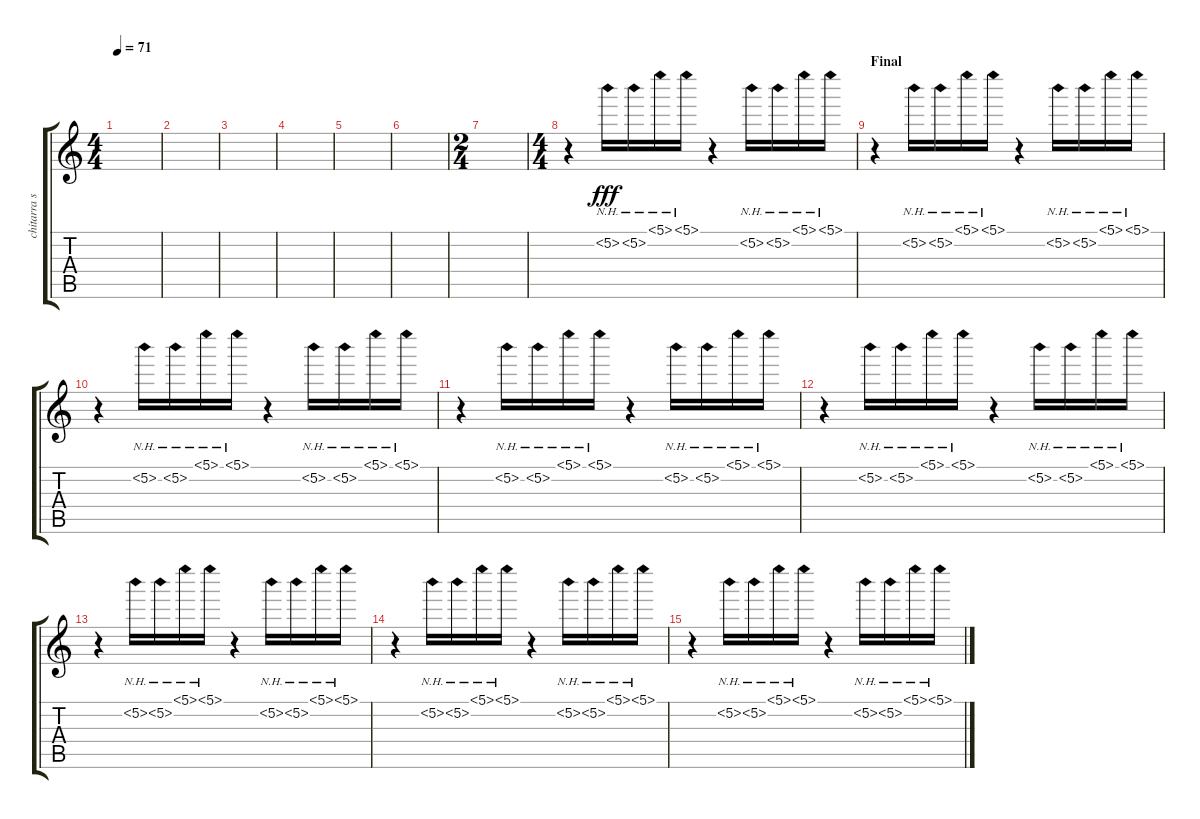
\track ("chitarra s. pulito" "chitarra s") {instrument electricguitarclean}
\staff {score tabs}
\tuning (E4 B3 G3 D3 A2 E2) {hide}
\ts (4 4)
\tempo 71
\clef g2
\ks c
|
|
|
|
|
|
\ts (2 4)
|
\ts (4 4)
r.4{volume 16 instrument distortionguitar} 5.2{nh}.16{dy fff} 5.2{nh}.16 5.1{nh}.16 5.1{nh}.16 r.4 5.2{nh}.16 5.2{nh}.16 5.1{nh}.16 5.1{nh}.16 |
\section ("" "Final")
r.4{volume 16 instrument distortionguitar} 5.2{nh}.16 5.2{nh}.16 5.1{nh}.16 5.1{nh}.16 r.4 5.2{nh}.16 5.2{nh}.16 5.1{nh}.16 5.1{nh}.16 |
r.4{volume 16 instrument distortionguitar} 5.2{nh}.16 5.2{nh}.16 5.1{nh}.16 5.1{nh}.16 r.4 5.2{nh}.16 5.2{nh}.16 5.1{nh}.16 5.1{nh}.16 |
r.4{volume 16 instrument distortionguitar} 5.2{nh}.16 5.2{nh}.16 5.1{nh}.16 5.1{nh}.16 r.4 5.2{nh}.16 5.2{nh}.16 5.1{nh}.16 5.1{nh}.16 |
r.4{volume 16 instrument distortionguitar} 5.2{nh}.16 5.2{nh}.16 5.1{nh}.16 5.1{nh}.16 r.4 5.2{nh}.16 5.2{nh}.16 5.1{nh}.16 5.1{nh}.16 |
r.4{volume 16 instrument distortionguitar} 5.2{nh}.16 5.2{nh}.16 5.1{nh}.16 5.1{nh}.16 r.4 5.2{nh}.16 5.2{nh}.16 5.1{nh}.16 5.1{nh}.16 |
r.4{volume 16 instrument distortionguitar} 5.2{nh}.16 5.2{nh}.16 5.1{nh}.16 5.1{nh}.16 r.4 5.2{nh}.16 5.2{nh}.16 5.1{nh}.16 5.1{nh}.16 |
r.4{volume 16 instrument distortionguitar} 5.2{nh}.16 5.2{nh}.16 5.1{nh}.16 5.1{nh}.16 r.4 5.2{nh}.16 5.2{nh}.16 5.1{nh}.16 5.1{nh}.16
